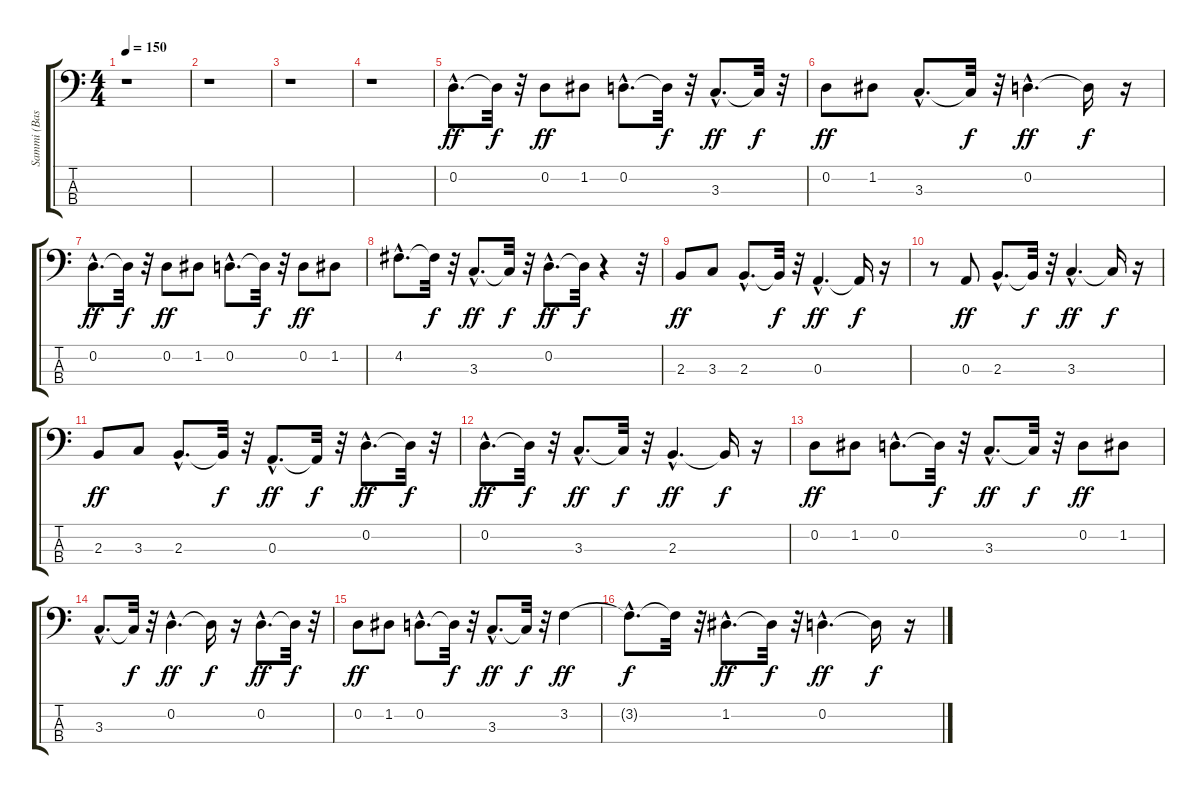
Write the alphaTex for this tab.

\track ("Sammi (Bass Guitar)" "Sammi (Bas") {instrument electricbassfinger}
\staff {score tabs}
\tuning (G2 D2 A1 E1) {hide}
\ts (4 4)
\tempo 150
\clef f4
\ks c
r.1{dy ff} |
r.1 |
r.1 |
r.1 |
0.2{hac}.8{d} 0.2{t}.32{dy f} r.32 0.2.8{dy ff} 1.2.8 0.2{hac}.8{d} 0.2{t}.32{dy f} r.32 3.3{hac}.8{d dy ff} 3.3{t}.32{dy f} r.32 |
0.2.8{dy ff} 1.2.8 3.3{hac}.8{d} 3.3{t}.32{dy f} r.32 0.2{hac}.4{d dy ff} 0.2{t}.16{dy f} r.16 |
0.2{hac}.8{d dy ff} 0.2{t}.32{dy f} r.32 0.2.8{dy ff} 1.2.8 0.2{hac}.8{d} 0.2{t}.32{dy f} r.32 0.2.8{dy ff} 1.2.8 |
4.2{hac}.8{d} 4.2{t}.32{dy f} r.32 3.3{hac}.8{d dy ff} 3.3{t}.32{dy f} r.32 0.2{hac}.8{d dy ff} 0.2{t}.32{dy f} r.4 r.32 |
2.3.8{dy ff} 3.3.8 2.3{hac}.8{d} 2.3{t}.32{dy f} r.32 0.3{hac}.4{d dy ff} 0.3{t}.16{dy f} r.16 |
r.8 0.3.8{dy ff} 2.3{hac}.8{d} 2.3{t}.32{dy f} r.32 3.3{hac}.4{d dy ff} 3.3{t}.16{dy f} r.16 |
2.3.8{dy ff} 3.3.8 2.3{hac}.8{d} 2.3{t}.32{dy f} r.32 0.3{hac}.8{d dy ff} 0.3{t}.32{dy f} r.32 0.2{hac}.8{d dy ff} 0.2{t}.32{dy f} r.32 |
0.2{hac}.8{d dy ff} 0.2{t}.32{dy f} r.32 3.3{hac}.8{d dy ff} 3.3{t}.32{dy f} r.32 2.3{hac}.4{d dy ff} 2.3{t}.16{dy f} r.16 |
0.2.8{dy ff} 1.2.8 0.2{hac}.8{d} 0.2{t}.32{dy f} r.32 3.3{hac}.8{d dy ff} 3.3{t}.32{dy f} r.32 0.2.8{dy ff} 1.2.8 |
3.3{hac}.8{d} 3.3{t}.32{dy f} r.32 0.2{hac}.4{d dy ff} 0.2{t}.16{dy f} r.16 0.2{hac}.8{d dy ff} 0.2{t}.32{dy f} r.32 |
0.2.8{dy ff} 1.2.8 0.2{hac}.8{d} 0.2{t}.32{dy f} r.32 3.3{hac}.8{d dy ff} 3.3{t}.32{dy f} r.32 3.2.4{dy ff} |
3.2{hac t}.8{d dy f} 3.2{t}.32 r.32 1.2{hac}.8{d dy ff} 1.2{t}.32{dy f} r.32 0.2{hac}.4{d dy ff} 0.2{t}.16{dy f} r.16
